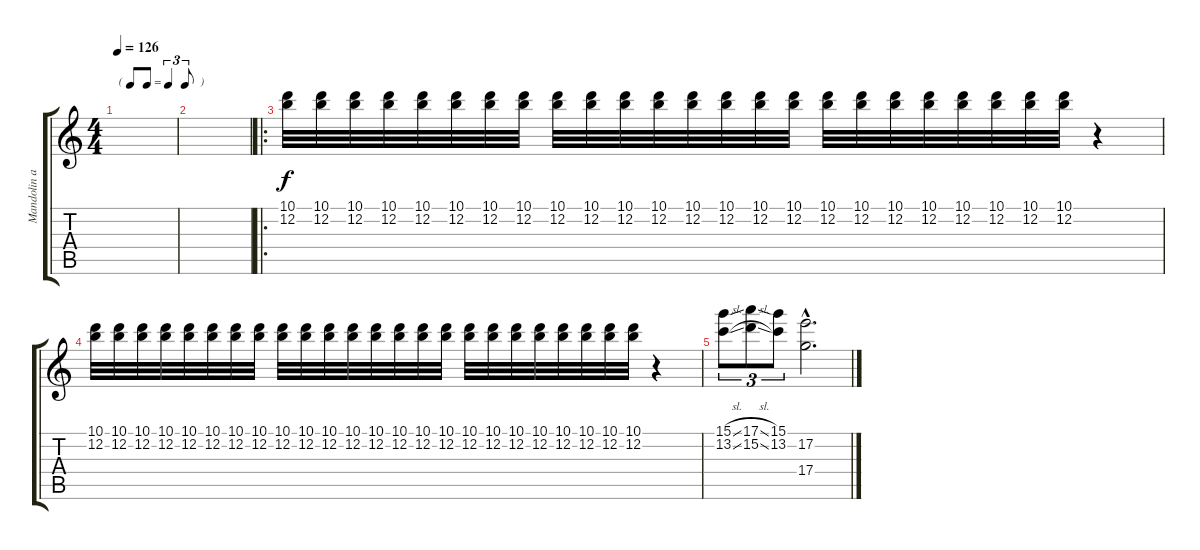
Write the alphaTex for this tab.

\track ("Mandolin arranged for guitar" "Mandolin a") {instrument acousticguitarsteel}
\staff {score tabs}
\tuning (E4 B3 G3 D3 A2 E2) {hide}
\ts (4 4)
\tf triplet8th
\tempo 126
\clef g2
\ks c
|
|
\ro
(10.1 12.2).32 (10.1 12.2).32 (10.1 12.2).32 (10.1 12.2).32 (10.1 12.2).32 (10.1 12.2).32 (10.1 12.2).32 (10.1 12.2).32 (10.1 12.2).32 (10.1 12.2).32 (10.1 12.2).32 (10.1 12.2).32 (10.1 12.2).32 (10.1 12.2).32 (10.1 12.2).32 (10.1 12.2).32 (10.1 12.2).32 (10.1 12.2).32 (10.1 12.2).32 (10.1 12.2).32 (10.1 12.2).32 (10.1 12.2).32 (10.1 12.2).32 (10.1 12.2).32 r.4 |
(10.1 12.2).32 (10.1 12.2).32 (10.1 12.2).32 (10.1 12.2).32 (10.1 12.2).32 (10.1 12.2).32 (10.1 12.2).32 (10.1 12.2).32 (10.1 12.2).32 (10.1 12.2).32 (10.1 12.2).32 (10.1 12.2).32 (10.1 12.2).32 (10.1 12.2).32 (10.1 12.2).32 (10.1 12.2).32 (10.1 12.2).32 (10.1 12.2).32 (10.1 12.2).32 (10.1 12.2).32 (10.1 12.2).32 (10.1 12.2).32 (10.1 12.2).32 (10.1 12.2).32 r.4 |
(15.1{sl} 13.2{sl}).8{tu (3 2)} (17.1{sl} 15.2{sl}).8{tu (3 2)} (15.1 13.2).8{tu (3 2)} (17.2{hac} 17.4{hac}).2{d}
